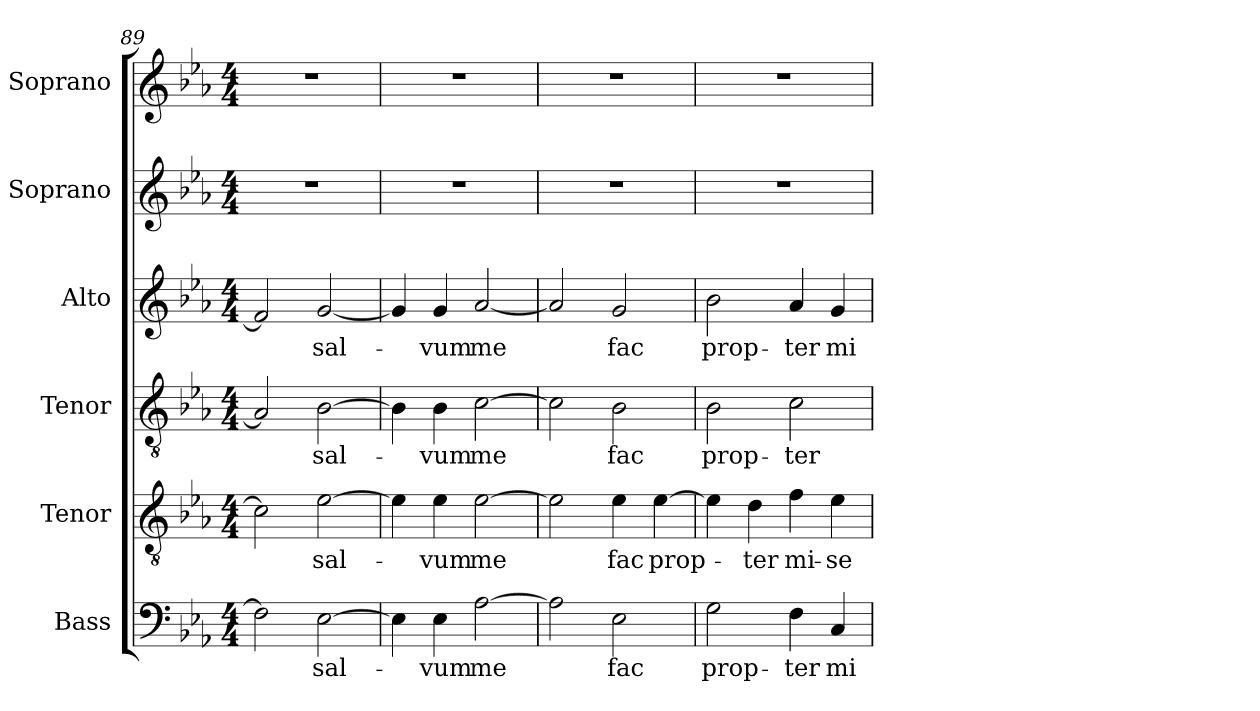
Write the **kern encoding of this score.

**kern	**text	**kern	**text	**kern	**text	**kern	**text	**kern	**kern
*part6	*part6	*part5	*part5	*part4	*part4	*part3	*part3	*part2	*part1
*staff6	*staff6	*staff5	*staff5	*staff4	*staff4	*staff3	*staff3	*staff2	*staff1
*I"Bass	*	*I"Tenor	*	*I"Tenor	*	*I"Alto	*	*I"Soprano	*I"Soprano
*I'B	*	*I'T	*	*I'T	*	*I'A	*	*I'S	*I'S
*clefF4	*	*clefGv2	*	*clefGv2	*	*clefG2	*	*clefG2	*clefG2
*	*	*ITrd7c12	*	*ITrd7c12	*	*	*	*	*
*k[b-e-a-]	*	*k[b-e-a-]	*	*k[b-e-a-]	*	*k[b-e-a-]	*	*k[b-e-a-]	*k[b-e-a-]
*E-:	*	*E-:	*	*E-:	*	*E-:	*	*E-:	*E-:
*M4/4	*	*M4/4	*	*M4/4	*	*M4/4	*	*M4/4	*M4/4
=89	=89	=89	=89	=89	=89	=89	=89	=89	=89
2Fi\]	.	2Ci\]	.	2AAi/]	.	2fi/]	.	1r	1r
!	!LO:LY:b:color=#000000	!	!	!	!	!	!	!	!
!	!	!	!LO:LY:b:color=#000000	!	!	!	!	!	!
!	!	!	!	!	!LO:LY:b:color=#000000	!	!	!	!
!	!	!	!	!	!	!	!LO:LY:b:color=#000000	!	!
[2E-i\	sal-	[2E-i\	sal-	[2BB-i\	sal-	[2gi/	sal-	.	.
=90	=90	=90	=90	=90	=90	=90	=90	=90	=90
4E-i\]	.	4E-i\]	.	4BB-i\]	.	4gi/]	.	1r	1r
!	!LO:LY:b:color=#000000	!	!	!	!	!	!	!	!
!	!	!	!LO:LY:b:color=#000000	!	!	!	!	!	!
!	!	!	!	!	!LO:LY:b:color=#000000	!	!	!	!
!	!	!	!	!	!	!	!LO:LY:b:color=#000000	!	!
4E-i\	-vum	4E-i\	-vum	4BB-i\	-vum	4gi/	-vum	.	.
!	!LO:LY:b:color=#000000	!	!	!	!	!	!	!	!
!	!	!	!LO:LY:b:color=#000000	!	!	!	!	!	!
!	!	!	!	!	!LO:LY:b:color=#000000	!	!	!	!
!	!	!	!	!	!	!	!LO:LY:b:color=#000000	!	!
[2A-i\	me	[2E-i\	me	[2Ci\	me	[2a-i/	me	.	.
=91	=91	=91	=91	=91	=91	=91	=91	=91	=91
2A-i\]	.	2E-i\]	.	2Ci\]	.	2a-i/]	.	1r	1r
!	!LO:LY:b:color=#000000	!	!	!	!	!	!	!	!
!	!	!	!LO:LY:b:color=#000000	!	!	!	!	!	!
!	!	!	!	!	!LO:LY:b:color=#000000	!	!	!	!
!	!	!	!	!	!	!	!LO:LY:b:color=#000000	!	!
2E-i\	fac	4E-i\	fac	2BB-i\	fac	2gi/	fac	.	.
!	!	!	!LO:LY:b:color=#000000	!	!	!	!	!	!
.	.	[4E-i\	prop-	.	.	.	.	.	.
=92	=92	=92	=92	=92	=92	=92	=92	=92	=92
!	!LO:LY:b:color=#000000	!	!	!	!	!	!	!	!
!	!	!	!	!	!LO:LY:b:color=#000000	!	!	!	!
!	!	!	!	!	!	!	!LO:LY:b:color=#000000	!	!
2Gi\	prop-	4E-i\]	.	2BB-i\	prop-	2b-i\	prop-	1r	1r
!	!	!	!LO:LY:b:color=#000000	!	!	!	!	!	!
.	.	4Di\	-ter	.	.	.	.	.	.
!	!LO:LY:b:color=#000000	!	!	!	!	!	!	!	!
!	!	!	!LO:LY:b:color=#000000	!	!	!	!	!	!
!	!	!	!	!	!LO:LY:b:color=#000000	!	!	!	!
!	!	!	!	!	!	!	!LO:LY:b:color=#000000	!	!
4Fi\	-ter	4Fi\	mi-	2Ci\	-ter	4a-i/	-ter	.	.
!	!LO:LY:b:color=#000000	!	!	!	!	!	!	!	!
!	!	!	!LO:LY:b:color=#000000	!	!	!	!	!	!
!	!	!	!	!	!	!	!LO:LY:b:color=#000000	!	!
4Ci/	mi-	4E-i\	-se-	.	.	4gi/	mi-	.	.
=	=	=	=	=	=	=	=	=	=
*-	*-	*-	*-	*-	*-	*-	*-	*-	*-
